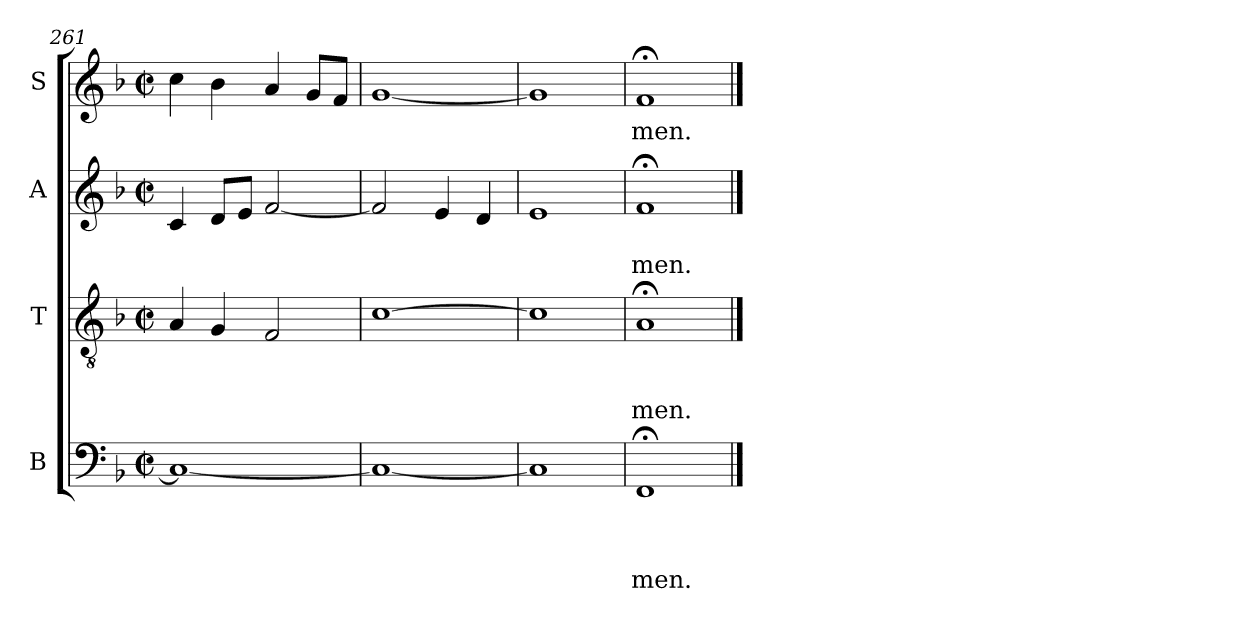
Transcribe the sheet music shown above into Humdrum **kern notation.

**kern	**text	**text	**text	**text	**kern	**text	**text	**text	**kern	**text	**text	**kern	**text
*part4	*part4	*part4	*part4	*part4	*part3	*part3	*part3	*part3	*part2	*part2	*part2	*part1	*part1
*staff4	*staff4	*staff4	*staff4	*staff4	*staff3	*staff3	*staff3	*staff3	*staff2	*staff2	*staff2	*staff1	*staff1
*I"B	*	*	*	*	*I"T	*	*	*	*I"A	*	*	*I"S	*
*I'B	*	*	*	*	*I'T	*	*	*	*I'A	*	*	*I'S	*
*clefF4	*	*	*	*	*clefGv2	*	*	*	*clefG2	*	*	*clefG2	*
*k[b-]	*	*	*	*	*k[b-]	*	*	*	*k[b-]	*	*	*k[b-]	*
*F:	*	*	*	*	*F:	*	*	*	*F:	*	*	*F:	*
*M2/2	*	*	*	*	*M2/2	*	*	*	*M2/2	*	*	*M2/2	*
*met(c|)	*	*	*	*	*met(c|)	*	*	*	*met(c|)	*	*	*met(c|)	*
=261	=261	=261	=261	=261	=261	=261	=261	=261	=261	=261	=261	=261	=261
1C_	.	.	.	.	4A/	.	.	.	4c/	.	.	4cc\	.
.	.	.	.	.	4G/	.	.	.	8d/L	.	.	4b-\	.
.	.	.	.	.	.	.	.	.	8e/J	.	.	.	.
.	.	.	.	.	2F/	.	.	.	[<2f/	.	.	4a/	.
.	.	.	.	.	.	.	.	.	.	.	.	8g/L	.
.	.	.	.	.	.	.	.	.	.	.	.	8f/J	.
=262	=262	=262	=262	=262	=262	=262	=262	=262	=262	=262	=262	=262	=262
1C_	.	.	.	.	[>1c	.	.	.	2f/]	.	.	[<1g	.
.	.	.	.	.	.	.	.	.	4e/	.	.	.	.
.	.	.	.	.	.	.	.	.	4d/	.	.	.	.
=263	=263	=263	=263	=263	=263	=263	=263	=263	=263	=263	=263	=263	=263
1C]	.	.	.	.	1c]	.	.	.	1e	.	.	1g]	.
=264	=264	=264	=264	=264	=264	=264	=264	=264	=264	=264	=264	=264	=264
!	!	!	!	!LO:LY:b	!	!	!	!LO:LY:b	!	!	!LO:LY:b	!	!LO:LY:b
1FF;<	.	.	.	-men.	1A;<	.	.	-men.	1f;<	.	-men.	1f;<	-men.
==	==	==	==	==	==	==	==	==	==	==	==	==	==
*-	*-	*-	*-	*-	*-	*-	*-	*-	*-	*-	*-	*-	*-
